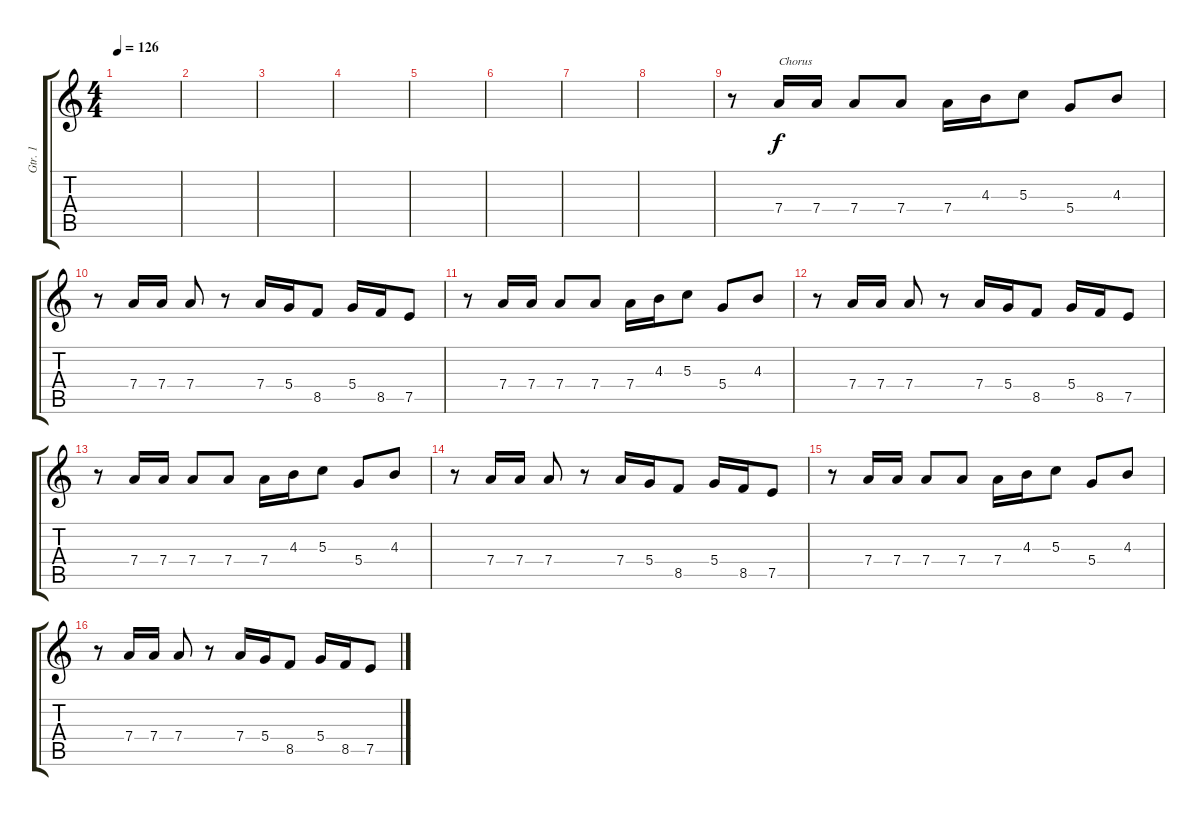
\track ("Gtr. 1" "Gtr. 1") {instrument distortionguitar}
\staff {score tabs}
\tuning (E4 B3 G3 D3 A2 E2) {hide}
\ts (4 4)
\tempo 126
\clef g2
\ks c
|
|
|
|
|
|
|
|
r.8 7.4.16{txt "Chorus"} 7.4.16 7.4.8 7.4.8 7.4.16 4.3.16 5.3.8 5.4.8 4.3.8 |
r.8 7.4.16 7.4.16 7.4.8 r.8 7.4.16 5.4.16 8.5.8 5.4.16 8.5.16 7.5.8 |
r.8 7.4.16 7.4.16 7.4.8 7.4.8 7.4.16 4.3.16 5.3.8 5.4.8 4.3.8 |
r.8 7.4.16 7.4.16 7.4.8 r.8 7.4.16 5.4.16 8.5.8 5.4.16 8.5.16 7.5.8 |
r.8 7.4.16 7.4.16 7.4.8 7.4.8 7.4.16 4.3.16 5.3.8 5.4.8 4.3.8 |
r.8 7.4.16 7.4.16 7.4.8 r.8 7.4.16 5.4.16 8.5.8 5.4.16 8.5.16 7.5.8 |
r.8 7.4.16 7.4.16 7.4.8 7.4.8 7.4.16 4.3.16 5.3.8 5.4.8 4.3.8 |
r.8 7.4.16 7.4.16 7.4.8 r.8 7.4.16 5.4.16 8.5.8 5.4.16 8.5.16 7.5.8
